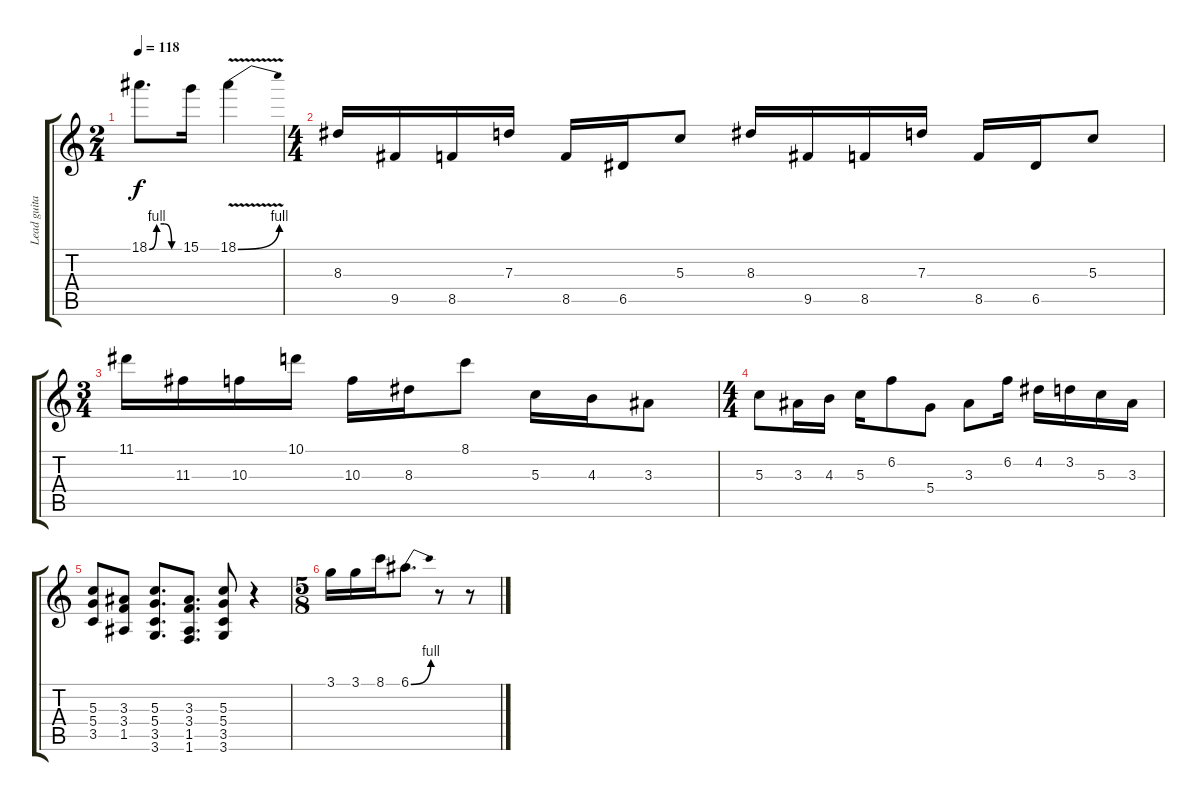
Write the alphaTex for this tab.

\track ("Lead guitar" "Lead guita") {instrument distortionguitar}
\staff {score tabs}
\tuning (E4 B3 G3 D3 A2 E2) {hide}
\ts (2 4)
\tempo 118
\clef g2
\ks c
18.1{be (custom 0 0 15 4 30 4 45 0 60 0)}.8{d dy f} 15.1.16 18.1{be (bend 0 0 60 4) v}.4 |
\ts (4 4)
8.3.16 9.5.16 8.5.16 7.3.16 8.5.16 6.5.16 5.3.8 8.3.16 9.5.16 8.5.16 7.3.16 8.5.16 6.5.16 5.3.8 |
\ts (3 4)
11.1.16 11.3.16 10.3.16 10.1.16 10.3.16 8.3.16 8.1.8 5.3.16 4.3.16 3.3.8 |
\ts (4 4)
5.3.8 3.3.16 4.3.16 5.3.16 6.2.8 5.4.8 3.3.8 6.2.16 4.2.16 3.2.16 5.3.16 3.3.16 |
(5.3 5.4 3.5).8 (3.3 3.4 1.5).8 (5.3 5.4 3.5 3.6).8{d} (3.3 3.4 1.5 1.6).8{d} (5.3 5.4 3.5 3.6).8 r.4 |
\ts (5 8)
3.1.16 3.1.16 8.1.16 6.1{be (bend 0 0 60 4)}.8{d} r.8 r.8
